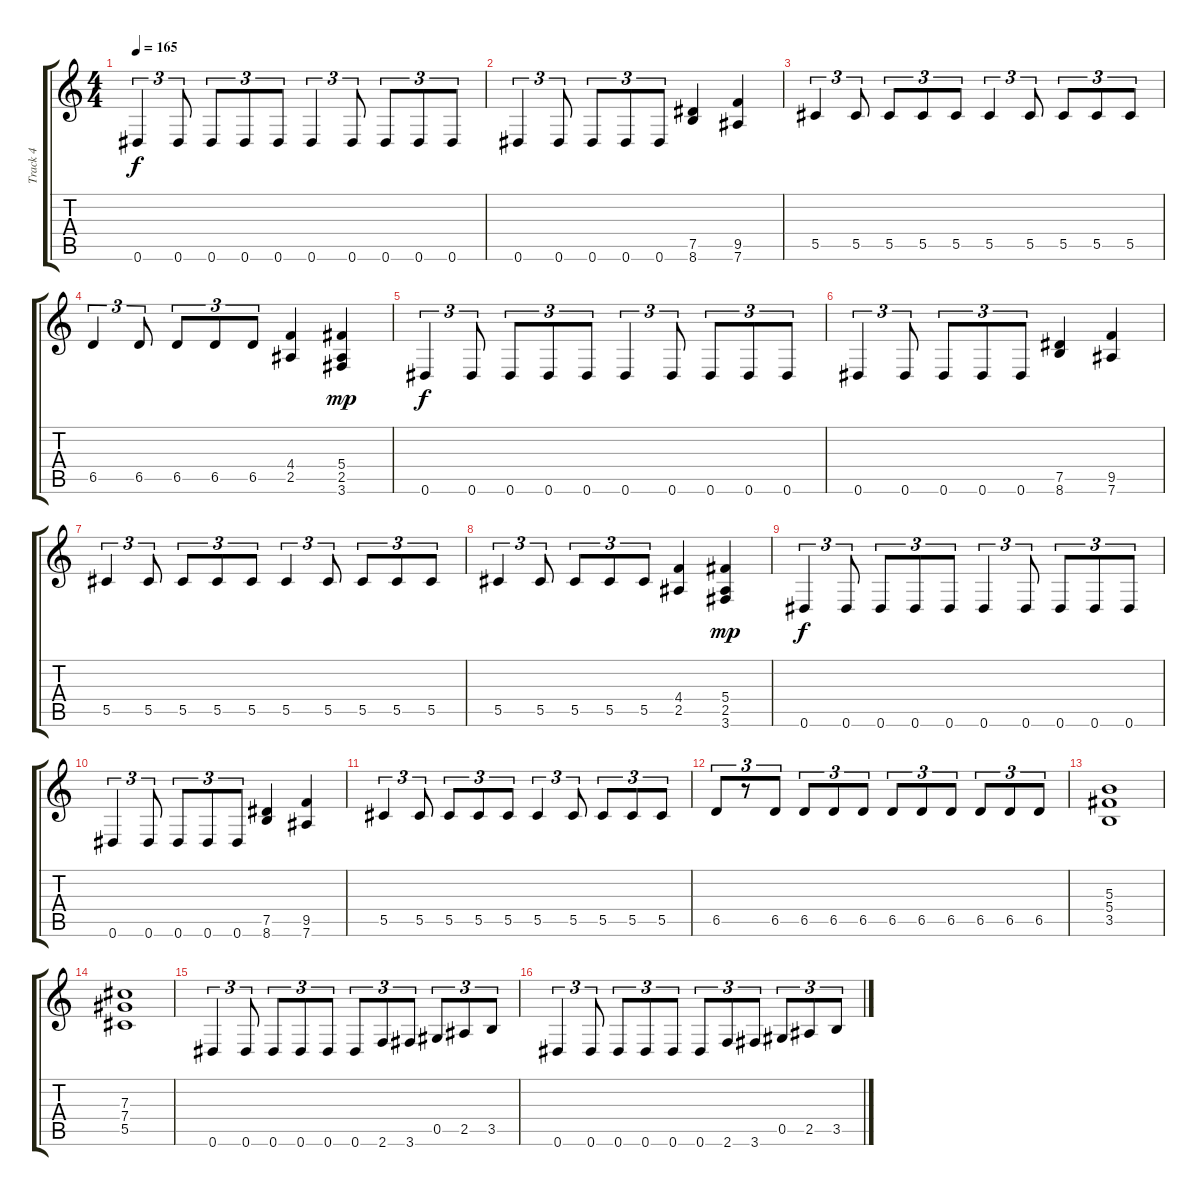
\track ("Track 4" "Track 4") {instrument distortionguitar}
\staff {score tabs}
\tuning (Eb4 Bb3 Gb3 Db3 Ab2 Eb2) {hide}
\ts (4 4)
\tempo 165
\clef g2
\ks c
0.6.4{tu (3 2) dy f} 0.6.8{tu (3 2)} 0.6.8{tu (3 2)} 0.6.8{tu (3 2)} 0.6.8{tu (3 2)} 0.6.4{tu (3 2)} 0.6.8{tu (3 2)} 0.6.8{tu (3 2)} 0.6.8{tu (3 2)} 0.6.8{tu (3 2)} |
0.6.4{tu (3 2)} 0.6.8{tu (3 2)} 0.6.8{tu (3 2)} 0.6.8{tu (3 2)} 0.6.8{tu (3 2)} (7.5 8.6).4 (9.5 7.6).4 |
5.5.4{tu (3 2)} 5.5.8{tu (3 2)} 5.5.8{tu (3 2)} 5.5.8{tu (3 2)} 5.5.8{tu (3 2)} 5.5.4{tu (3 2)} 5.5.8{tu (3 2)} 5.5.8{tu (3 2)} 5.5.8{tu (3 2)} 5.5.8{tu (3 2)} |
6.5.4{tu (3 2)} 6.5.8{tu (3 2)} 6.5.8{tu (3 2)} 6.5.8{tu (3 2)} 6.5.8{tu (3 2)} (4.4 2.5).4 (5.4 2.5 3.6).4{dy mp} |
0.6.4{tu (3 2) dy f} 0.6.8{tu (3 2)} 0.6.8{tu (3 2)} 0.6.8{tu (3 2)} 0.6.8{tu (3 2)} 0.6.4{tu (3 2)} 0.6.8{tu (3 2)} 0.6.8{tu (3 2)} 0.6.8{tu (3 2)} 0.6.8{tu (3 2)} |
0.6.4{tu (3 2)} 0.6.8{tu (3 2)} 0.6.8{tu (3 2)} 0.6.8{tu (3 2)} 0.6.8{tu (3 2)} (7.5 8.6).4 (9.5 7.6).4 |
5.5.4{tu (3 2)} 5.5.8{tu (3 2)} 5.5.8{tu (3 2)} 5.5.8{tu (3 2)} 5.5.8{tu (3 2)} 5.5.4{tu (3 2)} 5.5.8{tu (3 2)} 5.5.8{tu (3 2)} 5.5.8{tu (3 2)} 5.5.8{tu (3 2)} |
5.5.4{tu (3 2)} 5.5.8{tu (3 2)} 5.5.8{tu (3 2)} 5.5.8{tu (3 2)} 5.5.8{tu (3 2)} (4.4 2.5).4 (5.4 2.5 3.6).4{dy mp} |
0.6.4{tu (3 2) dy f} 0.6.8{tu (3 2)} 0.6.8{tu (3 2)} 0.6.8{tu (3 2)} 0.6.8{tu (3 2)} 0.6.4{tu (3 2)} 0.6.8{tu (3 2)} 0.6.8{tu (3 2)} 0.6.8{tu (3 2)} 0.6.8{tu (3 2)} |
0.6.4{tu (3 2)} 0.6.8{tu (3 2)} 0.6.8{tu (3 2)} 0.6.8{tu (3 2)} 0.6.8{tu (3 2)} (7.5 8.6).4 (9.5 7.6).4 |
5.5.4{tu (3 2)} 5.5.8{tu (3 2)} 5.5.8{tu (3 2)} 5.5.8{tu (3 2)} 5.5.8{tu (3 2)} 5.5.4{tu (3 2)} 5.5.8{tu (3 2)} 5.5.8{tu (3 2)} 5.5.8{tu (3 2)} 5.5.8{tu (3 2)} |
6.5.8{tu (3 2)} r.8{tu (3 2)} 6.5.8{tu (3 2)} 6.5.8{tu (3 2)} 6.5.8{tu (3 2)} 6.5.8{tu (3 2)} 6.5.8{tu (3 2)} 6.5.8{tu (3 2)} 6.5.8{tu (3 2)} 6.5.8{tu (3 2)} 6.5.8{tu (3 2)} 6.5.8{tu (3 2)} |
(5.3 5.4 3.5).1 |
(7.3 7.4 5.5).1 |
0.6.4{tu (3 2)} 0.6.8{tu (3 2)} 0.6.8{tu (3 2)} 0.6.8{tu (3 2)} 0.6.8{tu (3 2)} 0.6.8{tu (3 2)} 2.6.8{tu (3 2)} 3.6.8{tu (3 2)} 0.5.8{tu (3 2)} 2.5.8{tu (3 2)} 3.5.8{tu (3 2)} |
0.6.4{tu (3 2)} 0.6.8{tu (3 2)} 0.6.8{tu (3 2)} 0.6.8{tu (3 2)} 0.6.8{tu (3 2)} 0.6.8{tu (3 2)} 2.6.8{tu (3 2)} 3.6.8{tu (3 2)} 0.5.8{tu (3 2)} 2.5.8{tu (3 2)} 3.5.8{tu (3 2)}
